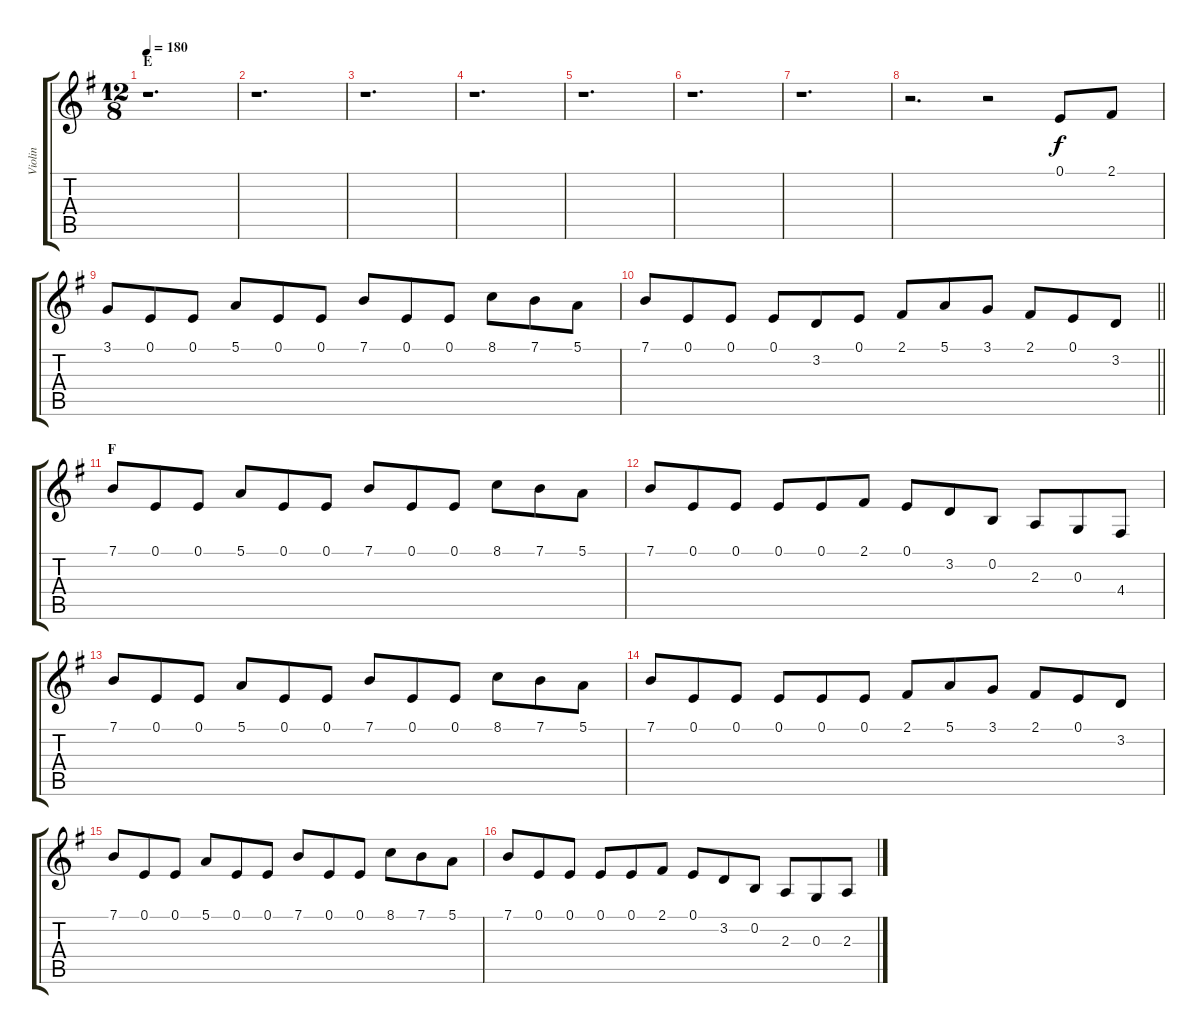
\track ("Violin" "Violin") {instrument violin}
\staff {score tabs}
\tuning (E4 B3 G3 D3 A2 E2) {hide}
\ts (12 8)
\section ("" "E")
\tempo 180
\clef g2
\ks g
r.1{d dy f} |
r.1{d} |
r.1{d} |
r.1{d} |
r.1{d} |
r.1{d} |
r.1{d} |
r.2{d} r.2 0.1.8 2.1.8 |
3.1.8 0.1.8 0.1.8 5.1.8 0.1.8 0.1.8 7.1.8 0.1.8 0.1.8 8.1.8 7.1.8 5.1.8 |
\barLineRight lightlight
7.1.8 0.1.8 0.1.8 0.1.8 3.2.8 0.1.8 2.1.8 5.1.8 3.1.8 2.1.8 0.1.8 3.2.8 |
\section ("" "F")
7.1.8 0.1.8 0.1.8 5.1.8 0.1.8 0.1.8 7.1.8 0.1.8 0.1.8 8.1.8 7.1.8 5.1.8 |
7.1.8 0.1.8 0.1.8 0.1.8 0.1.8 2.1.8 0.1.8 3.2.8 0.2.8 2.3.8 0.3.8 4.4.8 |
7.1.8 0.1.8 0.1.8 5.1.8 0.1.8 0.1.8 7.1.8 0.1.8 0.1.8 8.1.8 7.1.8 5.1.8 |
7.1.8 0.1.8 0.1.8 0.1.8 0.1.8 0.1.8 2.1.8 5.1.8 3.1.8 2.1.8 0.1.8 3.2.8 |
7.1.8 0.1.8 0.1.8 5.1.8 0.1.8 0.1.8 7.1.8 0.1.8 0.1.8 8.1.8 7.1.8 5.1.8 |
7.1.8 0.1.8 0.1.8 0.1.8 0.1.8 2.1.8 0.1.8 3.2.8 0.2.8 2.3.8 0.3.8 2.3.8
